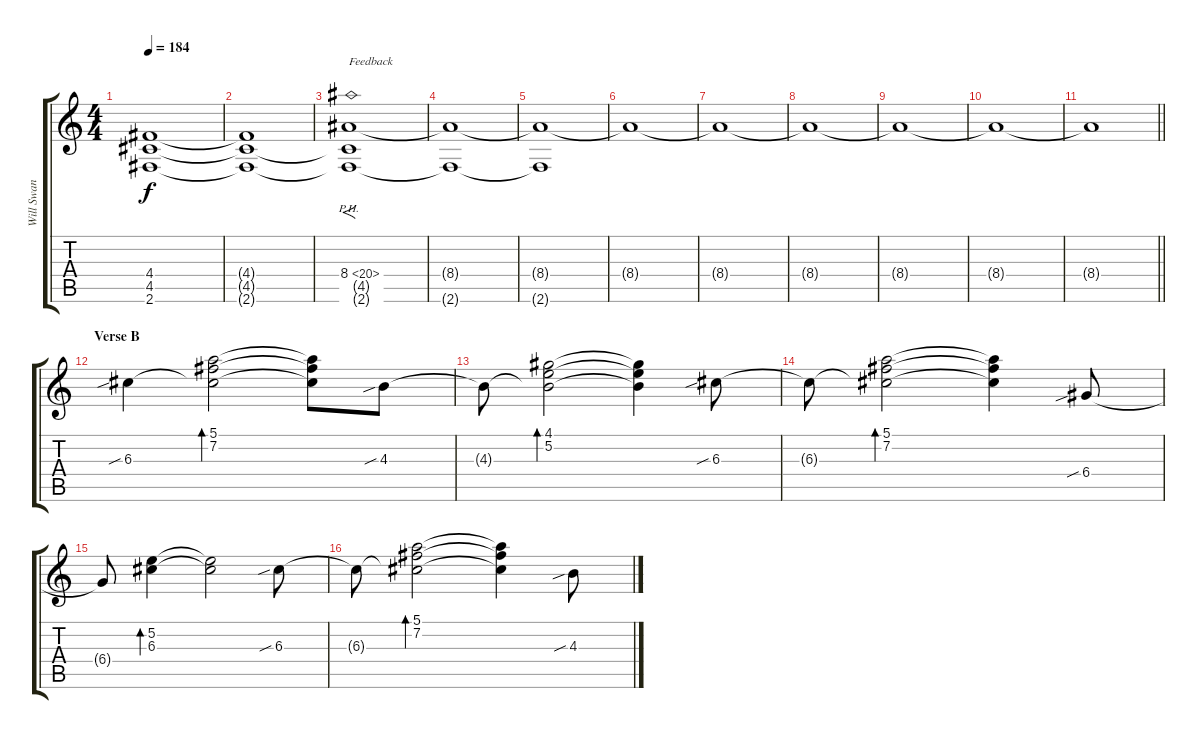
\track ("Will Swan (Guitar L)" "Will Swan ") {instrument distortionguitar}
\staff {score tabs}
\tuning (E4 B3 G3 D3 A2 E2) {hide}
\ts (4 4)
\tempo 184
\clef g2
\ks c
(4.4{t} 4.5{t} 2.6{t}).1{dy f} |
(4.4{t} 4.5{t} 2.6{t}).1 |
(8.4{ph 12} 4.5{t} 2.6{t}).1{f txt "Feedback"} |
(8.4{t} 2.6{t}).1{volume 13} |
(8.4{t} 2.6{t}).1 |
8.4{t}.1 |
8.4{t}.1 |
8.4{t}.1 |
8.4{t}.1 |
8.4{t}.1 |
\barLineRight lightlight
8.4{t}.1 |
\section ("" "Verse B")
6.3{sib}.4{volume 12} (5.1 7.2 6.3{t}).2{bd 120} (5.1{t} 7.2{t} 6.3{t}).8 4.3{sib}.8 |
4.3{t}.8 (4.1 5.2 4.3{t}).2{bd 120} (4.1{t} 5.2{t} 4.3{t}).4 6.3{sib}.8 |
6.3{t}.8 (5.1 7.2 6.3{t}).2{bd 120} (5.1{t} 7.2{t} 6.3{t}).4 6.4{sib}.8 |
6.4{t}.8 (5.2 6.3).4{bd 120} (5.2{t} 6.3{t}).2 6.3{sib}.8 |
6.3{t}.8 (5.1 7.2 6.3{t}).2{bd 120} (5.1{t} 7.2{t} 6.3{t}).4 4.3{sib}.8
